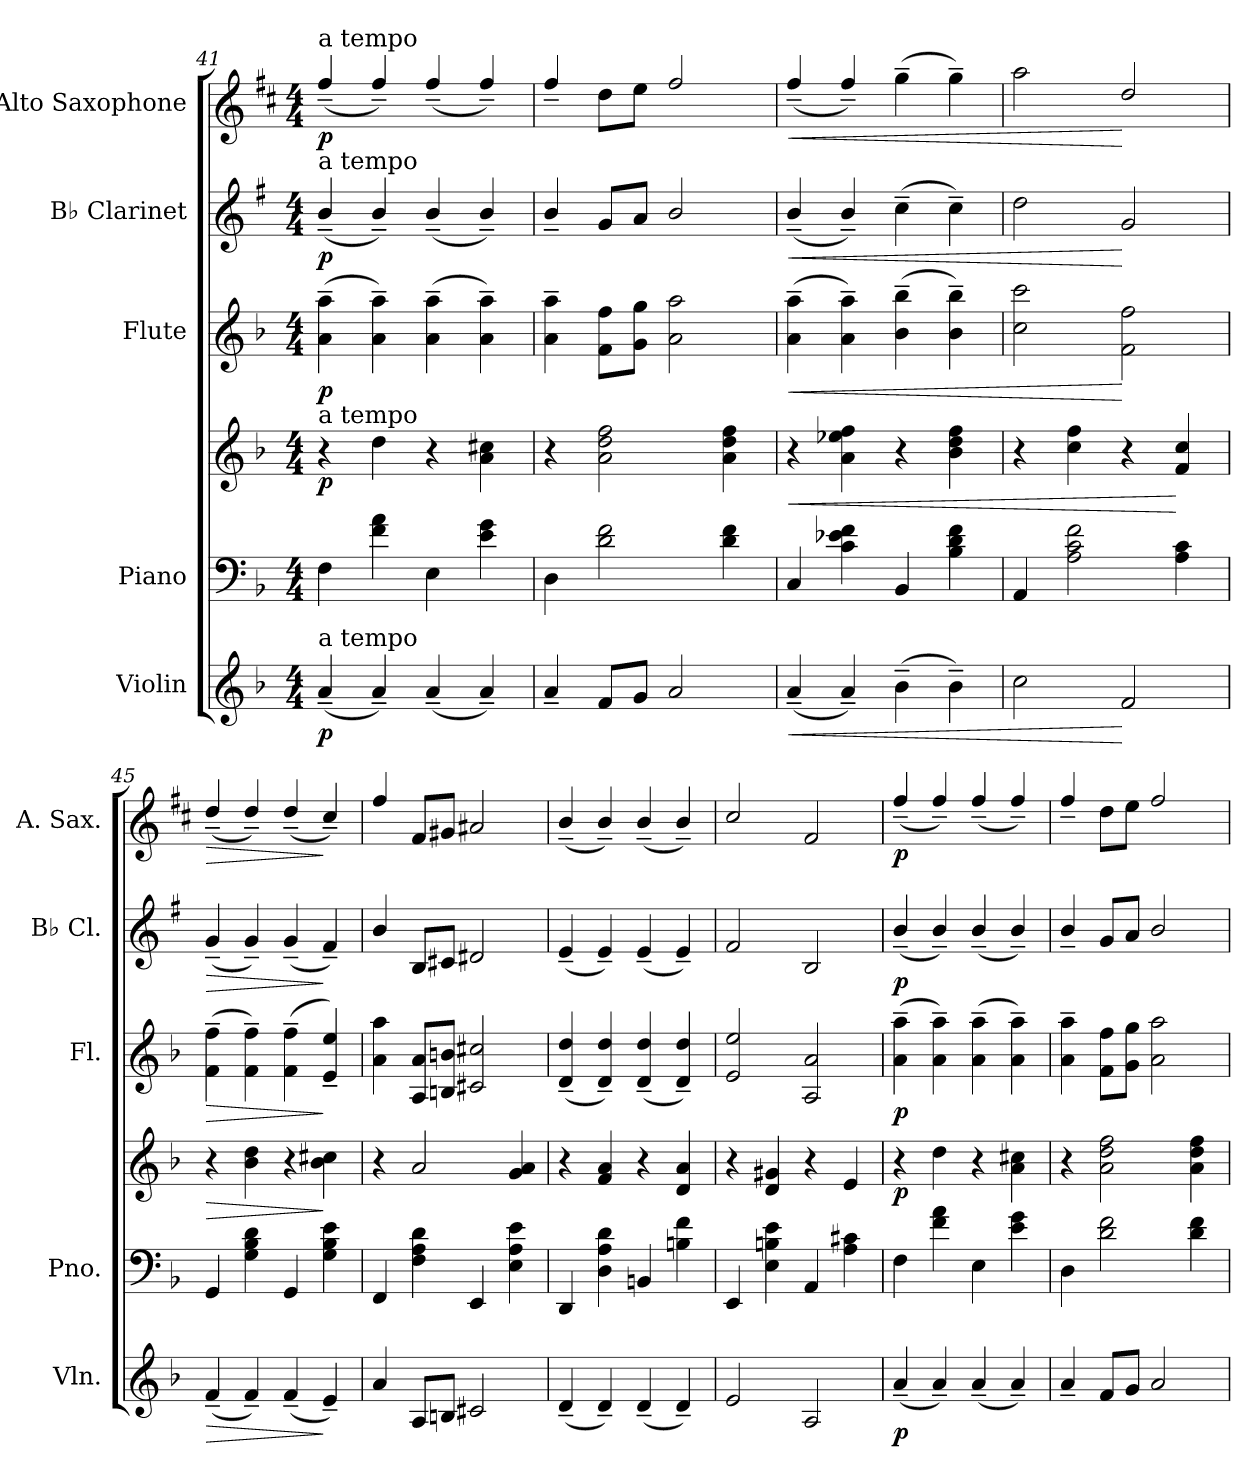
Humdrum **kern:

**kern	**dynam	**kern	**kern	**dynam	**kern	**dynam	**kern	**dynam	**kern	**dynam
*part5	*part5	*part4	*part4	*part4	*part3	*part3	*part2	*part2	*part1	*part1
*staff6	*staff6	*staff5	*staff4	*staff4/5	*staff3	*staff3	*staff2	*staff2	*staff1	*staff1
*I"Violin	*	*I"Piano	*	*	*I"Flute	*	*I"B♭ Clarinet	*	*I"Alto Saxophone	*
*I'Vln.	*	*I'Pno.	*	*	*I'Fl.	*	*I'B♭ Cl.	*	*I'A. Sax.	*
*clefG2	*	*clefF4	*clefG2	*	*clefG2	*	*clefG2	*	*clefG2	*
*	*	*	*	*	*	*	*ITrd1c2	*	*ITrd5c9	*
*k[b-]	*	*k[b-]	*k[b-]	*	*k[b-]	*	*k[b-]	*	*k[b-]	*
*M4/4	*	*M4/4	*M4/4	*	*M4/4	*	*M4/4	*	*M4/4	*
=41	=41	=41	=41	=41	=41	=41	=41	=41	=41	=41
!	!	!	!	!	!	!	!	!	!LO:TX:a:t=a tempo	!
!	!	!	!	!	!	!	!LO:TX:a:t=a tempo	!	!	!
!	!	!	!	!	!LO:TX:b:t=a tempo	!	!	!	!	!
!LO:TX:a:t=a tempo	!	!	!	!	!	!	!	!	!	!
!	!LO:DY:b	!	!	!LO:DY:b	!	!LO:DY:b	!	!LO:DY:b	!	!LO:DY:b
(4a~/	p	4F\	4r	p	(4a\~ 4aa\~	p	(4a~/	p	(4a~/	p
4a~/)	.	4f\ 4a\	4dd\	.	4a\~ 4aa\~)	.	4a~/)	.	4a~/)	.
(4a~/	.	4E\	4r	.	(4a\~ 4aa\~	.	(4a~/	.	(4a~/	.
4a~/)	.	4e\ 4g\	4a\ 4cc#X\	.	4a\~ 4aa\~)	.	4a~/)	.	4a~/)	.
=42	=42	=42	=42	=42	=42	=42	=42	=42	=42	=42
4a~/	.	4D\	4r	.	4a\~ 4aa\~	.	4a~/	.	4a~/	.
8f/L	.	2d\ 2f\	2a\ 2dd\ 2ff\	.	8f\ 8ff\L	.	8f/L	.	8f\L	.
8g/J	.	.	.	.	8g\ 8gg\J	.	8g/J	.	8g\J	.
2a/	.	.	.	.	2a\ 2aa\	.	2a/	.	2a/	.
.	.	4d\ 4f\	4a\ 4dd\ 4ff\	.	.	.	.	.	.	.
=43	=43	=43	=43	=43	=43	=43	=43	=43	=43	=43
!	!LO:HP:b	!	!	!LO:HP:b	!	!LO:HP:b	!	!LO:HP:b	!	!LO:HP:b
(4a~/	<	4C/	4r	<	(4a\~ 4aa\~	<	(4a~/	<	(4a~/	<
4a~/)	.	4c\ 4e-X\ 4f\	4a\ 4ee-X\ 4ff\	.	4a\~ 4aa\~)	.	4a~/)	.	4a~/)	.
(4b-~\	.	4BB-/	4r	.	(4b-\~ 4bb-\~	.	(4b-~\	.	(4b-~\	.
4b-~\)	.	4B-\ 4d\ 4f\	4b-\ 4dd\ 4ff\	.	4b-\~ 4bb-\~)	.	4b-~\)	.	4b-~\)	.
=44	=44	=44	=44	=44	=44	=44	=44	=44	=44	=44
2cc\	.	4AA/	4r	.	2cc\ 2ccc\	.	2cc\	.	2cc\	.
.	.	2A\ 2c\ 2f\	4cc\ 4ff\	.	.	.	.	.	.	.
2f/	[	.	4r	.	2f\ 2ff\	[	2f/	[	2f/	[
.	.	4A\ 4c\	4f/ 4cc/	[	.	.	.	.	.	.
=45	=45	=45	=45	=45	=45	=45	=45	=45	=45	=45
!	!LO:HP:b	!	!	!LO:HP:b	!	!LO:HP:b	!	!LO:HP:b	!	!LO:HP:b
(4f~/	>	4GG/	4r	>	(4f\~ 4ff\~	>	(4f~/	>	(4f~/	>
4f~/)	.	4G\ 4B-\ 4d\	4b-\ 4dd\	.	4f\~ 4ff\~)	.	4f~/)	.	4f~/)	.
(4f~/	.	4GG/	4r	.	(4f\~ 4ff\~	.	(4f~/	.	(4f~/	.
4e~/)	]	4G\ 4B-\ 4e\	4b-\ 4cc#X\	]	4e/~ 4ee/~)	]	4e~/)	]	4e~/)	]
=46	=46	=46	=46	=46	=46	=46	=46	=46	=46	=46
4a/	.	4FF/	4r	.	4a\ 4aa\	.	4a/	.	4a/	.
8A/L	.	4F\ 4A\ 4d\	2a/	.	8A/ 8a/L	.	8A/L	.	8A/L	.
8Bn/J	.	.	.	.	8Bn/ 8bn/J	.	8Bn/J	.	8Bn/J	.
2c#X/	.	4EE/	.	.	2c#X/ 2cc#X/	.	2c#X/	.	2c#X/	.
.	.	4E\ 4A\ 4e\	4g/ 4a/	.	.	.	.	.	.	.
!!LO:LB:g=z
=47	=47	=47	=47	=47	=47	=47	=47	=47	=47	=47
(4d~/	.	4DD/	4r	.	(4d/~ 4dd/~	.	(4d~/	.	(4d~/	.
4d~/)	.	4D\ 4A\ 4d\	4f/ 4a/	.	4d/~ 4dd/~)	.	4d~/)	.	4d~/)	.
(4d~/	.	4BBn/	4r	.	(4d/~ 4dd/~	.	(4d~/	.	(4d~/	.
4d~/)	.	4Bn\ 4f\	4d/ 4a/	.	4d/~ 4dd/~)	.	4d~/)	.	4d~/)	.
=48	=48	=48	=48	=48	=48	=48	=48	=48	=48	=48
2e/	.	4EE/	4r	.	2e/ 2ee/	.	2e/	.	2e/	.
.	.	4E\ 4Bn\ 4e\	4d/ 4g#X/	.	.	.	.	.	.	.
2A/	.	4AA/	4r	.	2A/ 2a/	.	2A/	.	2A/	.
.	.	4A\ 4c#X\	4e/	.	.	.	.	.	.	.
=49	=49	=49	=49	=49	=49	=49	=49	=49	=49	=49
!	!LO:DY:b	!	!	!LO:DY:b	!	!LO:DY:b	!	!LO:DY:b	!	!LO:DY:b
(4a~/	p	4F\	4r	p	(4a\~ 4aa\~	p	(4a~/	p	(4a~/	p
4a~/)	.	4f\ 4a\	4dd\	.	4a\~ 4aa\~)	.	4a~/)	.	4a~/)	.
(4a~/	.	4E\	4r	.	(4a\~ 4aa\~	.	(4a~/	.	(4a~/	.
4a~/)	.	4e\ 4g\	4a\ 4cc#X\	.	4a\~ 4aa\~)	.	4a~/)	.	4a~/)	.
=50	=50	=50	=50	=50	=50	=50	=50	=50	=50	=50
4a~/	.	4D\	4r	.	4a\~ 4aa\~	.	4a~/	.	4a~/	.
8f/L	.	2d\ 2f\	2a\ 2dd\ 2ff\	.	8f\ 8ff\L	.	8f/L	.	8f\L	.
8g/J	.	.	.	.	8g\ 8gg\J	.	8g/J	.	8g\J	.
2a/	.	.	.	.	2a\ 2aa\	.	2a/	.	2a/	.
.	.	4d\ 4f\	4a\ 4dd\ 4ff\	.	.	.	.	.	.	.
=	=	=	=	=	=	=	=	=	=	=
*-	*-	*-	*-	*-	*-	*-	*-	*-	*-	*-
